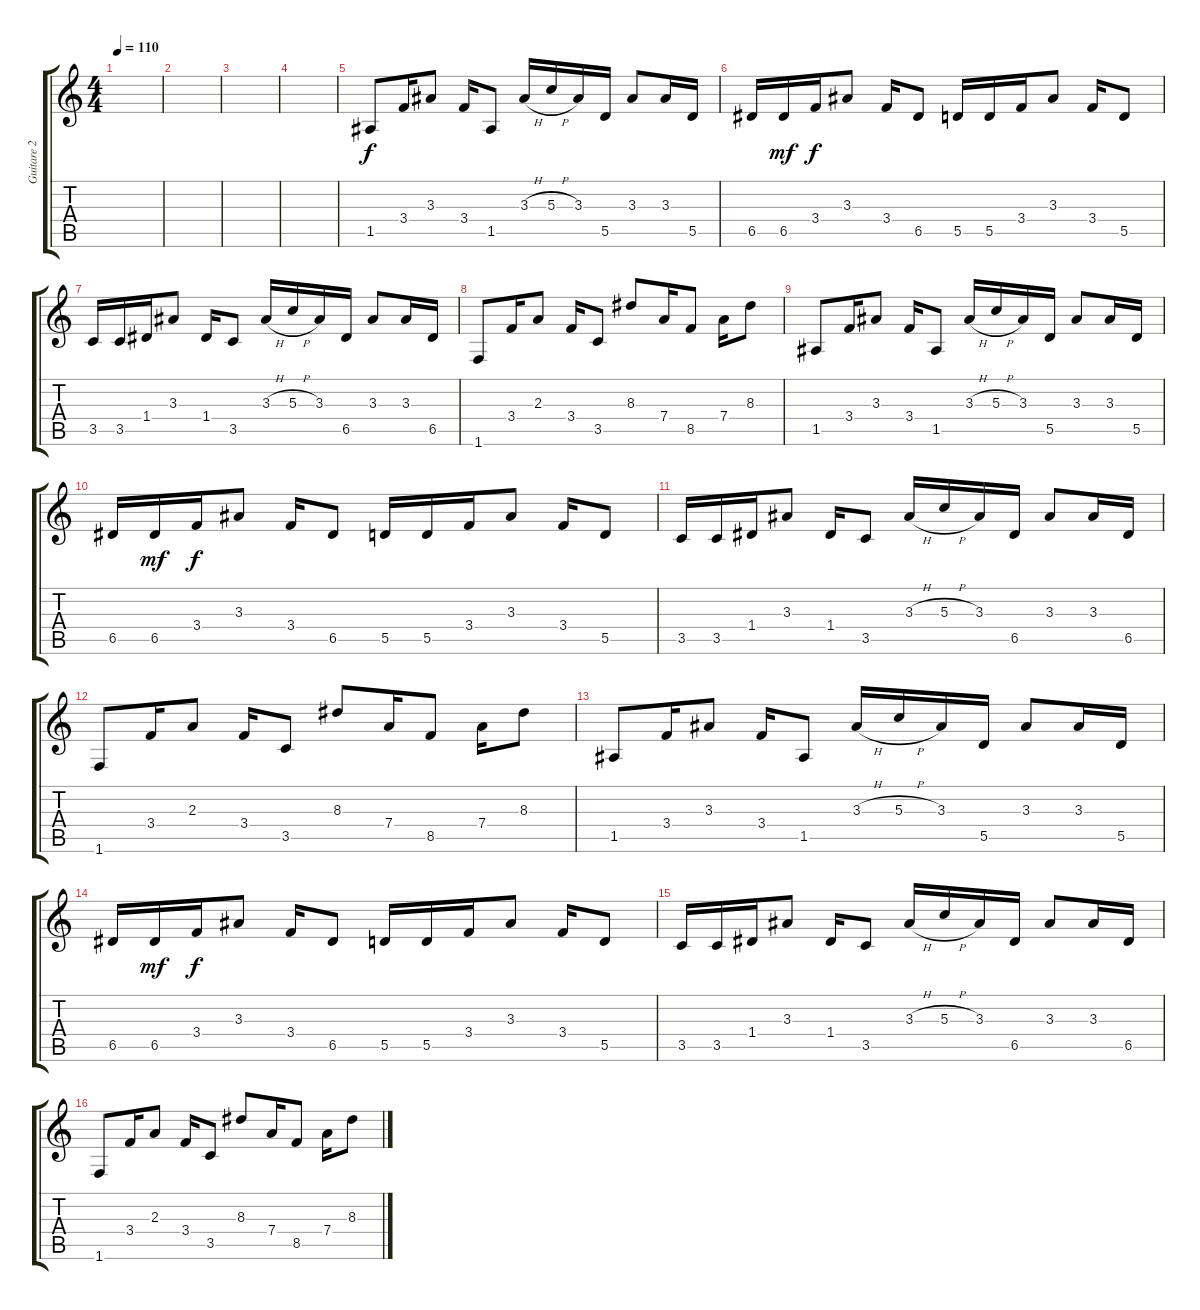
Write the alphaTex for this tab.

\track ("Guitare 2" "Guitare 2") {instrument electricguitarclean}
\staff {score tabs}
\tuning (E4 B3 G3 D3 A2 E2) {hide}
\ts (4 4)
\tempo 110
\clef g2
\ks c
|
|
|
|
1.5.8 3.4.16 3.3.8 3.4.16 1.5.8 3.3{h}.16 5.3{h}.16 3.3.16 5.5.16 3.3.8 3.3.16 5.5.16 |
6.5.16 6.5.16{dy mf} 3.4.16{dy f} 3.3.8 3.4.16 6.5.8 5.5.16 5.5.16 3.4.16 3.3.8 3.4.16 5.5.8 |
3.5.16 3.5.16 1.4.16 3.3.8 1.4.16 3.5.8 3.3{h}.16 5.3{h}.16 3.3.16 6.5.16 3.3.8 3.3.16 6.5.16 |
1.6.8 3.4.16 2.3.8 3.4.16 3.5.8 8.3.8 7.4.16 8.5.8 7.4.16 8.3.8 |
1.5.8 3.4.16 3.3.8 3.4.16 1.5.8 3.3{h}.16 5.3{h}.16 3.3.16 5.5.16 3.3.8 3.3.16 5.5.16 |
6.5.16 6.5.16{dy mf} 3.4.16{dy f} 3.3.8 3.4.16 6.5.8 5.5.16 5.5.16 3.4.16 3.3.8 3.4.16 5.5.8 |
3.5.16 3.5.16 1.4.16 3.3.8 1.4.16 3.5.8 3.3{h}.16 5.3{h}.16 3.3.16 6.5.16 3.3.8 3.3.16 6.5.16 |
1.6.8 3.4.16 2.3.8 3.4.16 3.5.8 8.3.8 7.4.16 8.5.8 7.4.16 8.3.8 |
1.5.8 3.4.16 3.3.8 3.4.16 1.5.8 3.3{h}.16 5.3{h}.16 3.3.16 5.5.16 3.3.8 3.3.16 5.5.16 |
6.5.16 6.5.16{dy mf} 3.4.16{dy f} 3.3.8 3.4.16 6.5.8 5.5.16 5.5.16 3.4.16 3.3.8 3.4.16 5.5.8 |
3.5.16 3.5.16 1.4.16 3.3.8 1.4.16 3.5.8 3.3{h}.16 5.3{h}.16 3.3.16 6.5.16 3.3.8 3.3.16 6.5.16 |
1.6.8 3.4.16 2.3.8 3.4.16 3.5.8 8.3.8 7.4.16 8.5.8 7.4.16 8.3.8
